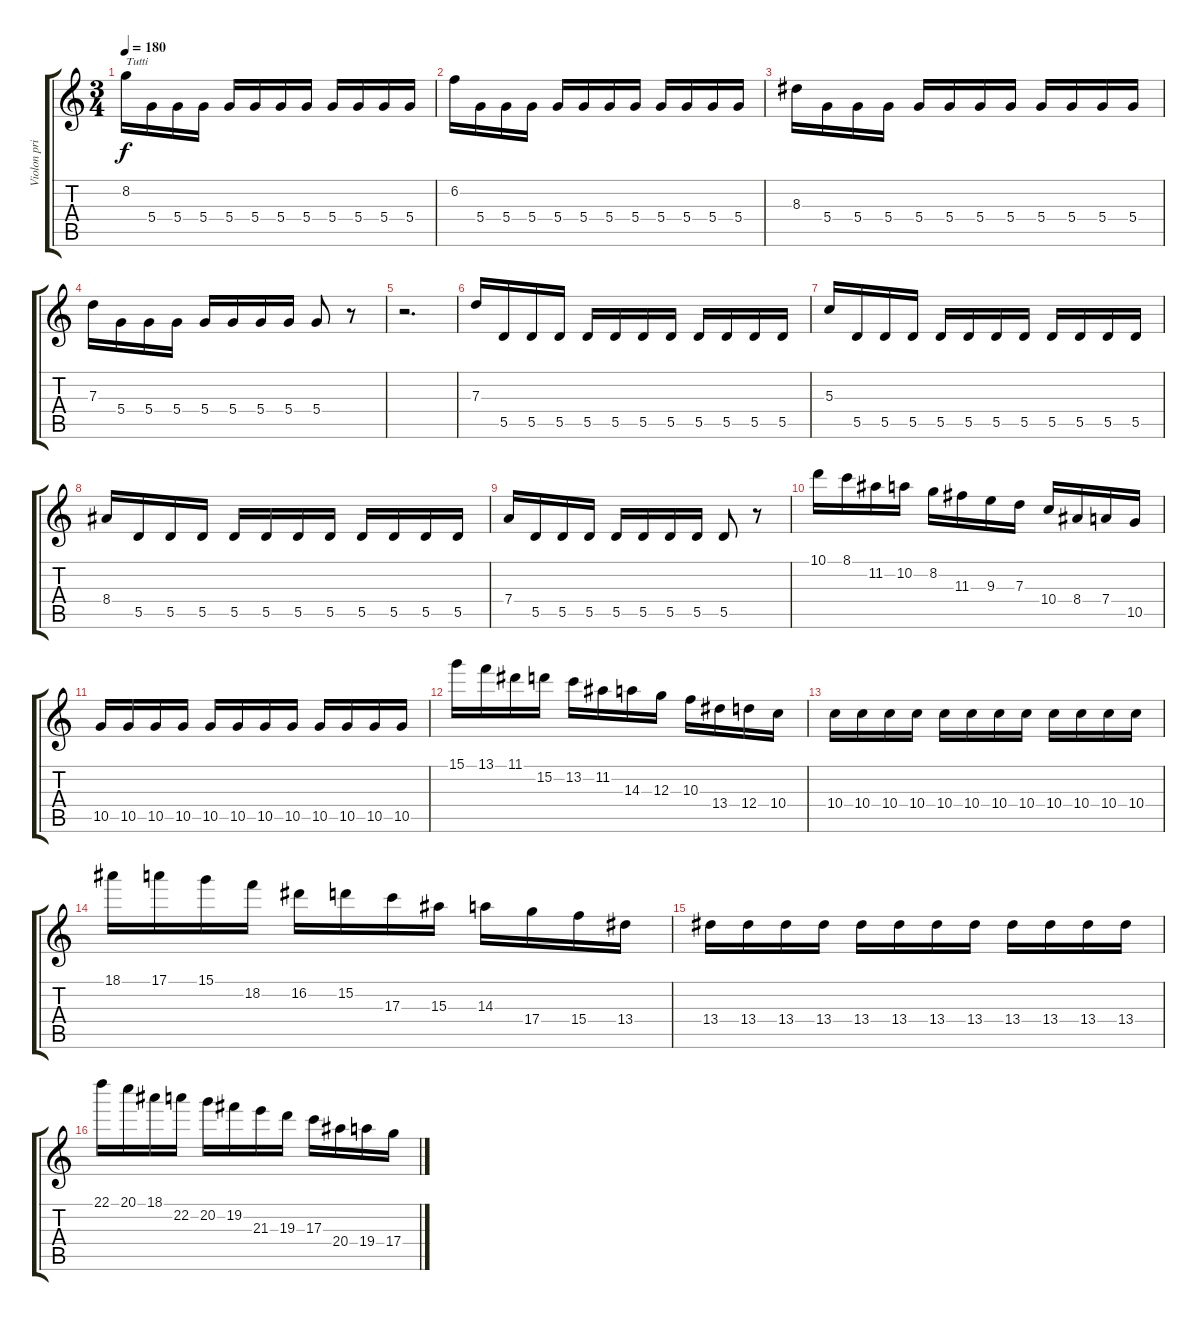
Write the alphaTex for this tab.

\track ("Violon principal" "Violon pri") {instrument acousticguitarsteel}
\staff {score tabs}
\tuning (E4 B3 G3 D3 A2 E2) {hide}
\ts (3 4)
\tempo 180
\clef g2
\ks c
8.2.16{txt "Tutti" dy f instrument acousticguitarsteel} 5.4.16 5.4.16 5.4.16 5.4.16 5.4.16 5.4.16 5.4.16 5.4.16 5.4.16 5.4.16 5.4.16 |
6.2.16 5.4.16 5.4.16 5.4.16 5.4.16 5.4.16 5.4.16 5.4.16 5.4.16 5.4.16 5.4.16 5.4.16 |
8.3.16 5.4.16 5.4.16 5.4.16 5.4.16 5.4.16 5.4.16 5.4.16 5.4.16 5.4.16 5.4.16 5.4.16 |
7.3.16 5.4.16 5.4.16 5.4.16 5.4.16 5.4.16 5.4.16 5.4.16 5.4.8 r.8 |
r.2{d} |
7.3.16 5.5.16 5.5.16 5.5.16 5.5.16 5.5.16 5.5.16 5.5.16 5.5.16 5.5.16 5.5.16 5.5.16 |
5.3.16 5.5.16 5.5.16 5.5.16 5.5.16 5.5.16 5.5.16 5.5.16 5.5.16 5.5.16 5.5.16 5.5.16 |
8.4.16 5.5.16 5.5.16 5.5.16 5.5.16 5.5.16 5.5.16 5.5.16 5.5.16 5.5.16 5.5.16 5.5.16 |
7.4.16 5.5.16 5.5.16 5.5.16 5.5.16 5.5.16 5.5.16 5.5.16 5.5.8 r.8 |
10.1.16 8.1.16 11.2.16 10.2.16 8.2.16 11.3.16 9.3.16 7.3.16 10.4.16 8.4.16 7.4.16 10.5.16 |
10.5.16 10.5.16 10.5.16 10.5.16 10.5.16 10.5.16 10.5.16 10.5.16 10.5.16 10.5.16 10.5.16 10.5.16 |
15.1.16 13.1.16 11.1.16 15.2.16 13.2.16 11.2.16 14.3.16 12.3.16 10.3.16 13.4.16 12.4.16 10.4.16 |
10.4.16 10.4.16 10.4.16 10.4.16 10.4.16 10.4.16 10.4.16 10.4.16 10.4.16 10.4.16 10.4.16 10.4.16 |
18.1.16 17.1.16 15.1.16 18.2.16 16.2.16 15.2.16 17.3.16 15.3.16 14.3.16 17.4.16 15.4.16 13.4.16 |
13.4.16 13.4.16 13.4.16 13.4.16 13.4.16 13.4.16 13.4.16 13.4.16 13.4.16 13.4.16 13.4.16 13.4.16 |
22.1.16 20.1.16 18.1.16 22.2.16 20.2.16 19.2.16 21.3.16 19.3.16 17.3.16 20.4.16 19.4.16 17.4.16
